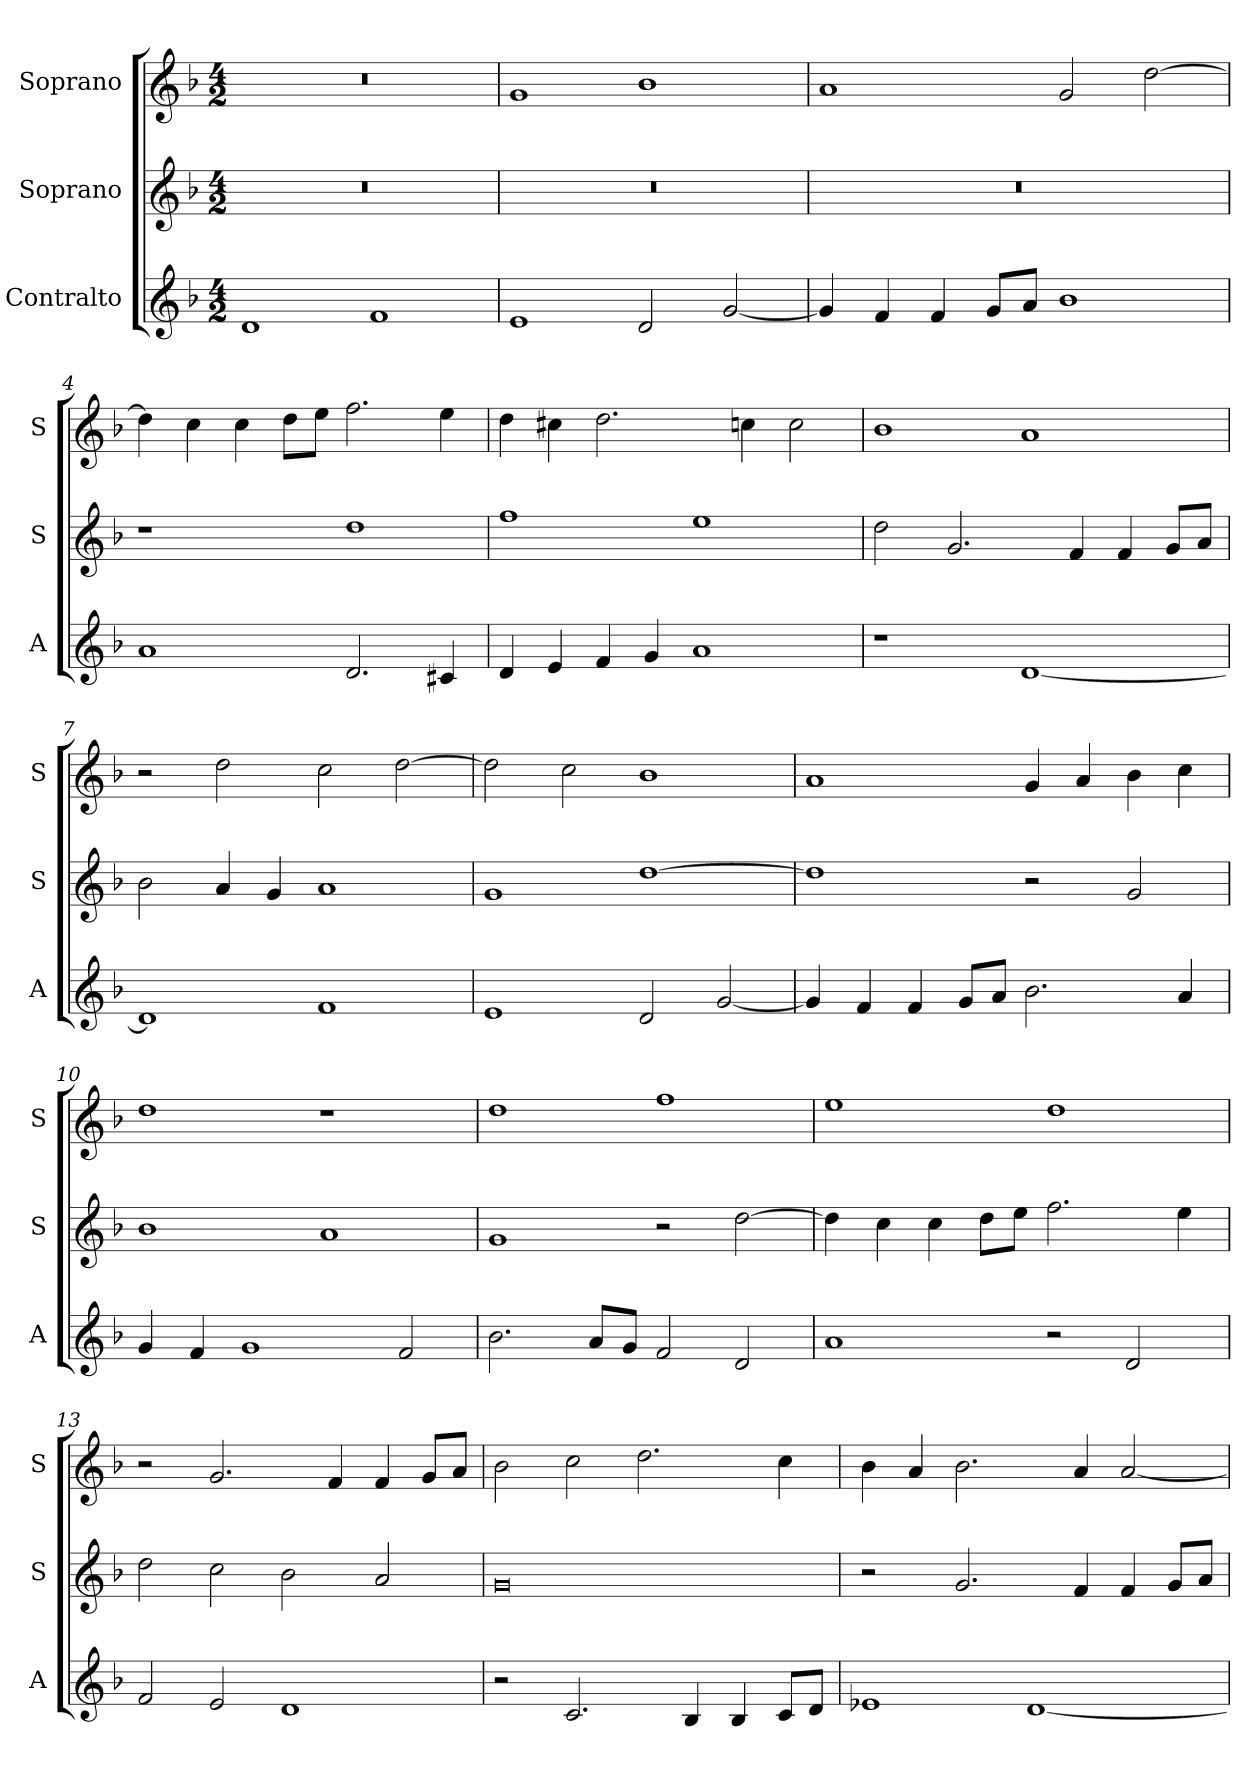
**kern	**kern	**kern
*part3	*part2	*part1
*staff3	*staff2	*staff1
*I"Contralto	*I"Soprano	*I"Soprano
*I'A	*I'S	*I'S
*clefG2	*clefG2	*clefG2
*k[b-]	*k[b-]	*k[b-]
*G:dor	*G:dor	*G:dor
*M4/2	*M4/2	*M4/2
=1	=1	=1
1d	0r	0r
1f	.	.
=2	=2	=2
1e	0r	1g
2d	.	1b-
[2g	.	.
=3	=3	=3
4g]	0r	1a
4f	.	.
4f	.	.
8g/L	.	.
8a/J	.	.
1b-	.	2g
.	.	[2dd
=4	=4	=4
1a	1r	4dd]
.	.	4cc
.	.	4cc
.	.	8dd\L
.	.	8ee\J
2.d	1dd	2.ff
4c#X	.	4ee
=5	=5	=5
4d	1ff	4dd
4e	.	4cc#X
4f	.	2.dd
4g	.	.
1a	1ee	.
.	.	4ccn
.	.	2cc
=6	=6	=6
1r	2dd	1b-
.	2.g	.
[1d	.	1a
.	4f	.
.	4f	.
.	8g/L	.
.	8a/J	.
=7	=7	=7
1d]	2b-	2r
.	4a	2dd
.	4g	.
1f	1a	2cc
.	.	[2dd
=8	=8	=8
1e	1g	2dd]
.	.	2cc
2d	[1dd	1b-
[2g	.	.
=9	=9	=9
4g]	1dd]	1a
4f	.	.
4f	.	.
8g/L	.	.
8a/J	.	.
2.b-	2r	4g
.	.	4a
.	2g	4b-
4a	.	4cc
=10	=10	=10
4g	1b-	1dd
4f	.	.
1g	.	.
.	1a	1r
2f	.	.
=11	=11	=11
2.b-	1g	1dd
8a/L	.	.
8g/J	.	.
2f	2r	1ff
2d	[2dd	.
=12	=12	=12
1a	4dd]	1ee
.	4cc	.
.	4cc	.
.	8dd\L	.
.	8ee\J	.
2r	2.ff	1dd
2d	.	.
.	4ee	.
=13	=13	=13
2f	2dd	2r
2e	2cc	2.g
1d	2b-	.
.	.	4f
.	2a	4f
.	.	8g/L
.	.	8a/J
=14	=14	=14
2r	0g	2b-
2.c	.	2cc
.	.	2.dd
4B-	.	.
4B-	.	.
8c/L	.	4cc
8d/J	.	.
=15	=15	=15
1e-X	2r	4b-
.	.	4a
.	2.g	2.b-
[1d	.	.
.	4f	4a
.	4f	[2a
.	8g/L	.
.	8a/J	.
=	=	=
*-	*-	*-
